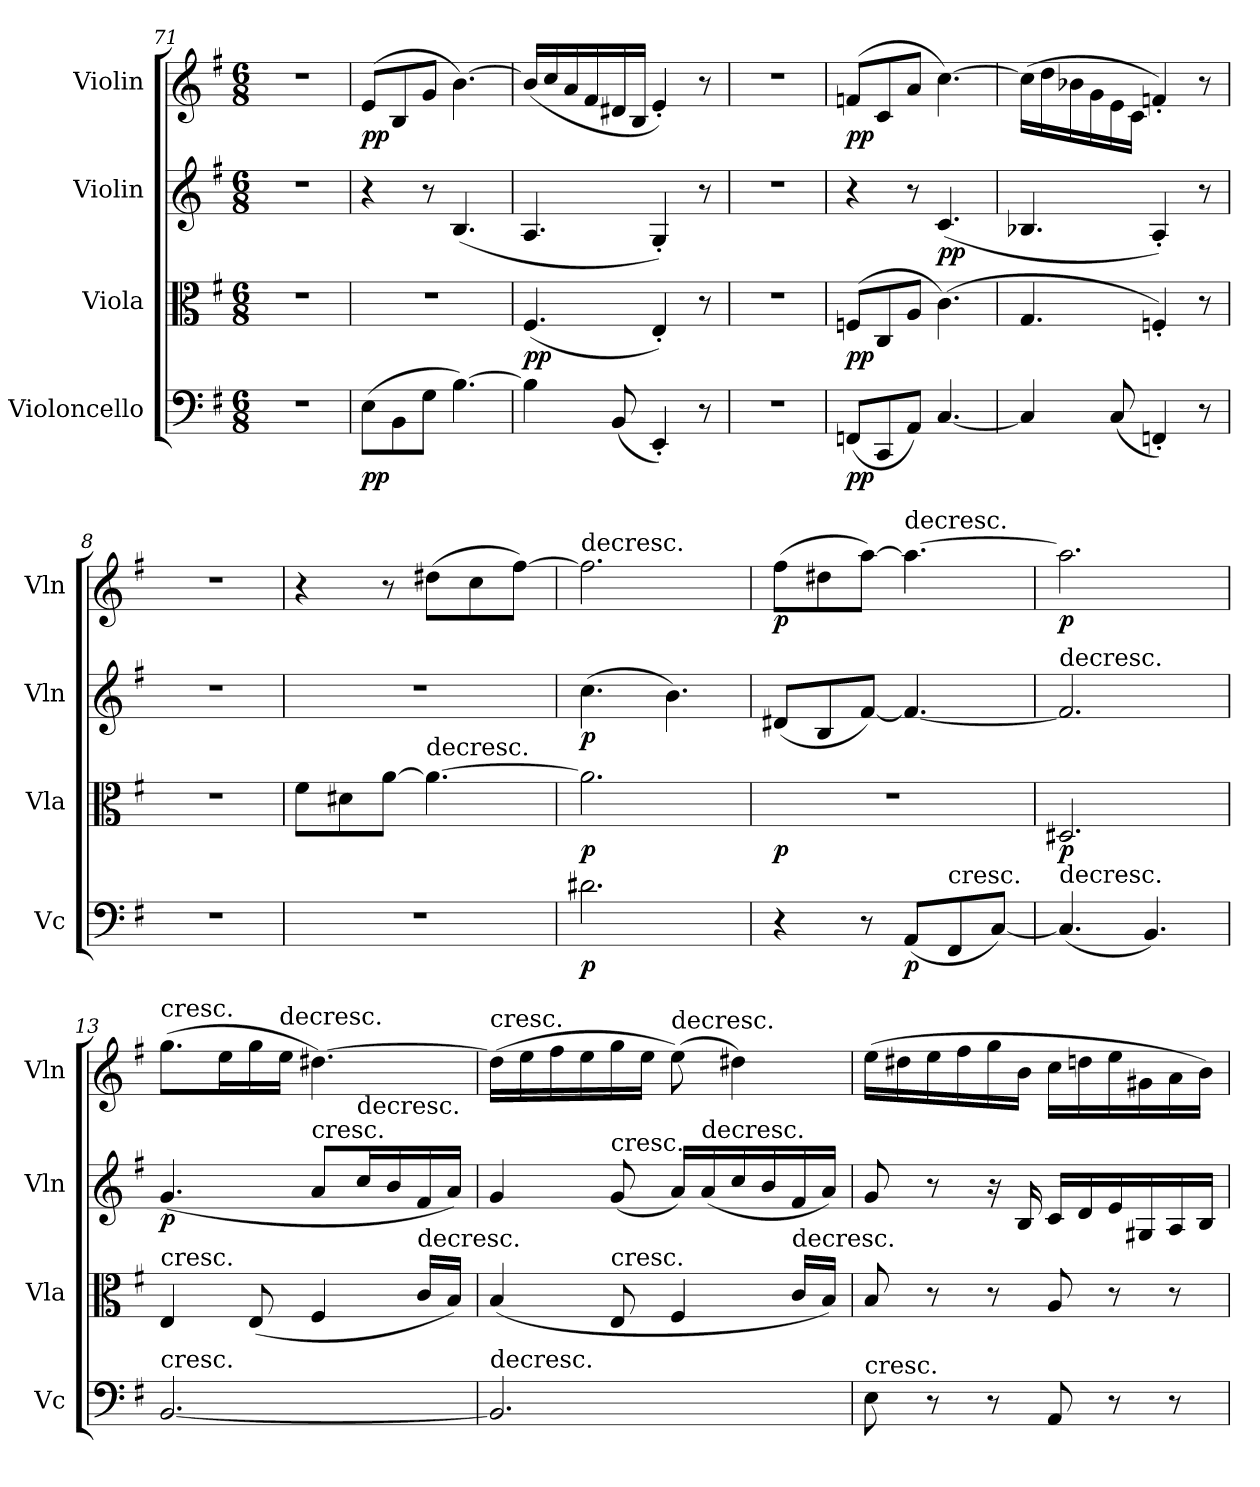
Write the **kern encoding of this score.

**kern	**dynam	**kern	**dynam	**kern	**dynam	**kern	**dynam
*part4	*part4	*part3	*part3	*part2	*part2	*part1	*part1
*staff4	*staff4	*staff3	*staff3	*staff2	*staff2	*staff1	*staff1
*I"Violoncello	*	*I"Viola	*	*I"Violin	*	*I"Violin	*
*I'Vc	*	*I'Vla	*	*I'Vln	*	*I'Vln	*
*clefF4	*	*clefC3	*	*clefG2	*	*clefG2	*
*k[f#]	*	*k[f#]	*	*k[f#]	*	*k[f#]	*
*e:	*	*e:	*	*e:	*	*e:	*
*M6/8	*	*M6/8	*	*M6/8	*	*M6/8	*
=71	=71	=71	=71	=71	=71	=71	=71
2.r	.	2.r	.	2.r	.	2.r	.
=3	=3	=3	=3	=3	=3	=3	=3
(8E\L	pp	2.r	.	4r	.	(8e/L	pp
8BB\	.	.	.	.	.	8B/	.
8G\J	.	.	.	8r	.	8g/J	.
[4.B\)	.	.	.	(4.B/	.	[4.b\)	.
=4	=4	=4	=4	=4	=4	=4	=4
4B\]	.	(4.F#/	pp	4.A/	.	(16b/LL]	.
.	.	.	.	.	.	16cc/	.
.	.	.	.	.	.	16a/	.
.	.	.	.	.	.	16f#/	.
(8BB/	.	.	.	.	.	16d#X/	.
.	.	.	.	.	.	16B/JJ	.
4EE'/)	.	4E'/)	.	4G'/)	.	4e'/)	.
8r	.	8r	.	8r	.	8r	.
=5	=5	=5	=5	=5	=5	=5	=5
2.r	.	2.r	.	2.r	.	2.r	.
=6	=6	=6	=6	=6	=6	=6	=6
(8FFn/L	pp	(8Fn/L	pp	4r	.	(8fn/L	pp
8CC/	.	8C/	.	.	.	8c/	.
8AA/J)	.	8A/J	.	8r	.	8a/J	.
[4.C/	.	(4.c\)	.	(4.c/	pp	[4.cc\)	.
=7	=7	=7	=7	=7	=7	=7	=7
4C/]	.	4.G/	.	4.B-X/	.	(16cc\LL]	.
.	.	.	.	.	.	16dd\	.
.	.	.	.	.	.	16b-X\	.
.	.	.	.	.	.	16g\	.
(8C/	.	.	.	.	.	16e\	.
.	.	.	.	.	.	16c\JJ	.
4FFn'/)	.	4Fn'/)	.	4A'/)	.	4fn'/)	.
8r	.	8r	.	8r	.	8r	.
=8	=8	=8	=8	=8	=8	=8	=8
2.r	.	2.r	.	2.r	.	2.r	.
=9	=9	=9	=9	=9	=9	=9	=9
2.r	.	8f#\L	.	2.r	.	4r	.
.	.	8d#X\	.	.	.	.	.
.	.	[8a\J	.	.	.	8r	.
!	!	!LO:TX:t=decresc.	!	!	!	!	!
.	.	4.a\_	.	.	.	(8dd#X\L	.
.	.	.	.	.	.	8cc\	.
.	.	.	.	.	.	[8ff#\J)	.
=10	=10	=10	=10	=10	=10	=10	=10
!	!	!	!	!	!	!LO:TX:t=decresc.	!
2.d#X\	p	2.a\]	p	(4.cc\	p	2.ff#\]	.
.	.	.	.	4.b\)	.	.	.
=11	=11	=11	=11	=11	=11	=11	=11
4r	.	2.r	p	(8d#X/L	.	(8ff#\L	p
.	.	.	.	8B/	.	8dd#X\	.
8r	.	.	.	[8f#/J)	.	[8aa\J)	.
!	!	!	!	!	!	!LO:TX:t=decresc.	!
(8AA/L	p	.	.	4.f#/_	.	4.aa\_	.
!LO:TX:t=cresc.	!	!	!	!	!	!	!
8FF#/	.	.	.	.	.	.	.
[8C/J)	.	.	.	.	.	.	.
=12	=12	=12	=12	=12	=12	=12	=12
!	!	!	!	!LO:TX:t=decresc.	!	!	!
!LO:TX:t=decresc.	!	!	!	!	!	!	!
(4.C/]	.	2.D#X/	p	2.f#/]	.	2.aa\]	p
4.BB/)	.	.	.	.	.	.	.
=13	=13	=13	=13	=13	=13	=13	=13
!	!	!	!	!	!	!LO:TX:t=cresc.	!
!	!	!LO:TX:t=cresc.	!	!	!	!	!
!LO:TX:t=cresc.	!	!	!	!	!	!	!
[2.BB/	.	4E/	.	(4.g/	p	(8.gg\L	.
.	.	.	.	.	.	16ee\L	.
.	.	(8E/	.	.	.	16gg\	.
!	!	!	!	!	!	!LO:TX:t=decresc.	!
.	.	.	.	.	.	16ee\JJ	.
!	!	!	!	!LO:TX:t=cresc.	!	!	!
.	.	4F#/	.	8a/L	.	[4.dd#X\)	.
!	!	!	!	!LO:TX:t=decresc.	!	!	!
.	.	.	.	16cc/L	.	.	.
.	.	.	.	16b/	.	.	.
!	!	!LO:TX:t=decresc.	!	!	!	!	!
.	.	16c\LL	.	16f#/	.	.	.
.	.	16B/JJ)	.	16a/JJ)	.	.	.
=14	=14	=14	=14	=14	=14	=14	=14
!	!	!	!	!	!	!LO:TX:t=cresc.	!
!LO:TX:t=decresc.	!	!	!	!	!	!	!
2.BB/]	.	(4B/	.	4g/	.	(16dd#\LL]	.
.	.	.	.	.	.	16ee\	.
.	.	.	.	.	.	16ff#\	.
.	.	.	.	.	.	16ee\	.
!	!	!	!	!LO:TX:t=cresc.	!	!	!
!	!	!LO:TX:t=cresc.	!	!	!	!	!
.	.	8E/	.	(8g/	.	16gg\	.
.	.	.	.	.	.	16ee\JJ	.
!	!	!	!	!	!	!LO:TX:t=decresc.	!
.	.	4F#/	.	16a/LL)	.	(8ee\)	.
!	!	!	!	!LO:TX:t=decresc.	!	!	!
.	.	.	.	(16a/	.	.	.
.	.	.	.	16cc/	.	4dd#X\)	.
.	.	.	.	16b/	.	.	.
!	!	!LO:TX:t=decresc.	!	!	!	!	!
.	.	16c\LL	.	16f#/	.	.	.
.	.	16B/JJ)	.	16a/JJ)	.	.	.
=15	=15	=15	=15	=15	=15	=15	=15
!LO:TX:t=cresc.	!	!	!	!	!	!	!
8E\	.	8B/	.	8g/	.	(16ee\LL	.
.	.	.	.	.	.	16dd#X\	.
8r	.	8r	.	8r	.	16ee\	.
.	.	.	.	.	.	16ff#\	.
8r	.	8r	.	16r	.	16gg\	.
.	.	.	.	16B/	.	16b\JJ	.
8AA/	.	8A/	.	16c/LL	.	16cc\LL	.
.	.	.	.	16d/	.	16ddn\	.
8r	.	8r	.	16e/	.	16ee\	.
.	.	.	.	16G#X/	.	16g#X\	.
8r	.	8r	.	16A/	.	16a\	.
.	.	.	.	16B/JJ	.	16b\JJ)	.
=	=	=	=	=	=	=	=
*-	*-	*-	*-	*-	*-	*-	*-
